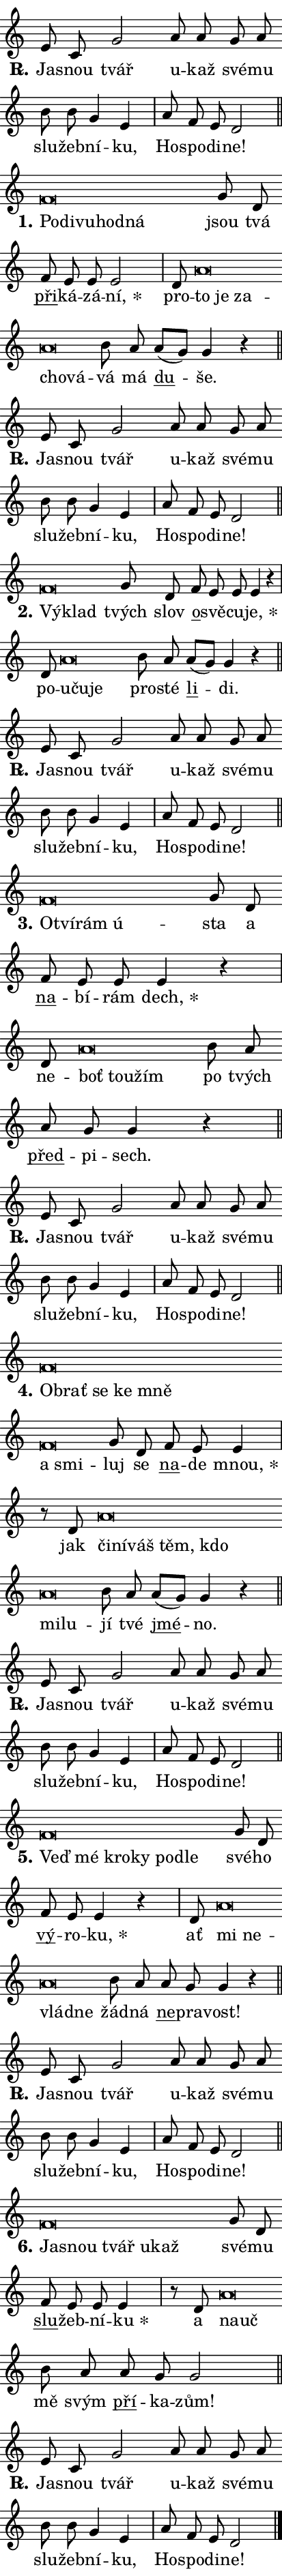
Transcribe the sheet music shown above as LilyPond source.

\version "2.24.0"
\header { tagline = "" }
\paper {
  indent = 0\cm
  top-margin = 0\cm
  right-margin = 0\cm
  bottom-margin = 0\cm
  left-margin = 0\cm
  paper-width = 7\cm
  page-breaking = #ly:one-page-breaking
  system-system-spacing.basic-distance = #11
  score-system-spacing.basic-distance = #11
  ragged-last = ##f
}


%% Author: Thomas Morley
%% https://lists.gnu.org/archive/html/lilypond-user/2020-05/msg00002.html
#(define (line-position grob)
"Returns position of @var[grob} in current system:
   @code{'start}, if at first time-step
   @code{'end}, if at last time-step
   @code{'middle} otherwise
"
  (let* ((col (ly:item-get-column grob))
         (ln (ly:grob-object col 'left-neighbor))
         (rn (ly:grob-object col 'right-neighbor))
         (col-to-check-left (if (ly:grob? ln) ln col))
         (col-to-check-right (if (ly:grob? rn) rn col))
         (break-dir-left
           (and
             (ly:grob-property col-to-check-left 'non-musical #f)
             (ly:item-break-dir col-to-check-left)))
         (break-dir-right
           (and
             (ly:grob-property col-to-check-right 'non-musical #f)
             (ly:item-break-dir col-to-check-right))))
        (cond ((eqv? 1 break-dir-left) 'start)
              ((eqv? -1 break-dir-right) 'end)
              (else 'middle))))

#(define (tranparent-at-line-position vctor)
  (lambda (grob)
  "Relying on @code{line-position} select the relevant enry from @var{vctor}.
Used to determine transparency,"
    (case (line-position grob)
      ((end) (not (vector-ref vctor 0)))
      ((middle) (not (vector-ref vctor 1)))
      ((start) (not (vector-ref vctor 2))))))

noteHeadBreakVisibility =
#(define-music-function (break-visibility)(vector?)
"Makes @code{NoteHead}s transparent relying on @var{break-visibility}"
#{
  \override NoteHead.transparent =
    #(tranparent-at-line-position break-visibility)
#})

#(define delete-ledgers-for-transparent-note-heads
  (lambda (grob)
    "Reads whether a @code{NoteHead} is transparent.
If so this @code{NoteHead} is removed from @code{'note-heads} from
@var{grob}, which is supposed to be @code{LedgerLineSpanner}.
As a result ledgers are not printed for this @code{NoteHead}"
    (let* ((nhds-array (ly:grob-object grob 'note-heads))
           (nhds-list
             (if (ly:grob-array? nhds-array)
                 (ly:grob-array->list nhds-array)
                 '()))
           ;; Relies on the transparent-property being done before
           ;; Staff.LedgerLineSpanner.after-line-breaking is executed.
           ;; This is fragile ...
           (to-keep
             (remove
               (lambda (nhd)
                 (ly:grob-property nhd 'transparent #f))
               nhds-list)))
      ;; TODO find a better method to iterate over grob-arrays, similiar
      ;; to filter/remove etc for lists
      ;; For now rebuilt from scratch
      (set! (ly:grob-object grob 'note-heads)  '())
      (for-each
        (lambda (nhd)
          (ly:pointer-group-interface::add-grob grob 'note-heads nhd))
        to-keep))))

hideNotes = {
  \noteHeadBreakVisibility #begin-of-line-visible
}
unHideNotes = {
  \noteHeadBreakVisibility #all-visible
}

% work-around for resetting accidentals
% https://lilypond.org/doc/v2.23/Documentation/notation/displaying-rhythms#unmetered-music
cadenzaMeasure = {
  \cadenzaOff
  \partial 1024 s1024
  \cadenzaOn
}

#(define-markup-command (accent layout props text) (markup?)
  "Underline accented syllable"
  (interpret-markup layout props
    #{\markup \override #'(offset . 4.3) \underline { #text }#}))

responsum = \markup \concat {
  "R" \hspace #-1.05 \path #0.1 #'((moveto 0 0.07) (lineto 0.9 0.8)) \hspace #0.05 "."
}

\layout {
    \context {
        \Staff
        \remove "Time_signature_engraver"
        \override LedgerLineSpanner.after-line-breaking = #delete-ledgers-for-transparent-note-heads
    }
    \context {
        \Voice {
            \override NoteHead.output-attributes = #'((class . "notehead"))
            \override Hairpin.height = #0.55
        }
    }
    \context {
        \Lyrics {
            \override StanzaNumber.output-attributes = #'((class . "stanzanumber"))
            \override LyricSpace.minimum-distance = #0.9
            \override LyricText.font-name = #"TeX Gyre Schola"
            \override LyricText.font-size = 1
            \override StanzaNumber.font-name = #"TeX Gyre Schola Bold"
            \override StanzaNumber.font-size = 1
        }
    }
}

% magnetic-lyrics.ily
%
%   written by
%     Jean Abou Samra <jean@abou-samra.fr>
%     Werner Lemberg <wl@gnu.org>
%
%   adapted by
%     Jiri Hon <jiri.hon@gmail.com>
%
% Version 2022-Apr-15

% https://www.mail-archive.com/lilypond-user@gnu.org/msg149350.html

#(define (Left_hyphen_pointer_engraver context)
   "Collect syllable-hyphen-syllable occurrences in lyrics and store
them in properties.  This engraver only looks to the left.  For
example, if the lyrics input is @code{foo -- bar}, it does the
following.

@itemize @bullet
@item
Set the @code{text} property of the @code{LyricHyphen} grob between
@q{foo} and @q{bar} to @code{foo}.

@item
Set the @code{left-hyphen} property of the @code{LyricText} grob with
text @q{foo} to the @code{LyricHyphen} grob between @q{foo} and
@q{bar}.
@end itemize

Use this auxiliary engraver in combination with the
@code{lyric-@/text::@/apply-@/magnetic-@/offset!} hook."
   (let ((hyphen #f)
         (text #f))
     (make-engraver
      (acknowledgers
       ((lyric-syllable-interface engraver grob source-engraver)
        (set! text grob)))
      (end-acknowledgers
       ((lyric-hyphen-interface engraver grob source-engraver)
        ;(when (not (grob::has-interface grob 'lyric-space-interface))
          (set! hyphen grob)));)
      ((stop-translation-timestep engraver)
       (when (and text hyphen)
         (ly:grob-set-object! text 'left-hyphen hyphen))
       (set! text #f)
       (set! hyphen #f)))))

#(define (lyric-text::apply-magnetic-offset! grob)
   "If the space between two syllables is less than the value in
property @code{LyricText@/.details@/.squash-threshold}, move the right
syllable to the left so that it gets concatenated with the left
syllable.

Use this function as a hook for
@code{LyricText@/.after-@/line-@/breaking} if the
@code{Left_@/hyphen_@/pointer_@/engraver} is active."
   (let ((hyphen (ly:grob-object grob 'left-hyphen #f)))
     (when hyphen
       (let ((left-text (ly:spanner-bound hyphen LEFT)))
         (when (grob::has-interface left-text 'lyric-syllable-interface)
           (let* ((common (ly:grob-common-refpoint grob left-text X))
                  (this-x-ext (ly:grob-extent grob common X))
                  (left-x-ext
                   (begin
                     ;; Trigger magnetism for left-text.
                     (ly:grob-property left-text 'after-line-breaking)
                     (ly:grob-extent left-text common X)))
                  ;; `delta` is the gap width between two syllables.
                  (delta (- (interval-start this-x-ext)
                            (interval-end left-x-ext)))
                  (details (ly:grob-property grob 'details))
                  (threshold (assoc-get 'squash-threshold details 0.2)))
             (when (< delta threshold)
               (let* (;; We have to manipulate the input text so that
                      ;; ligatures crossing syllable boundaries are not
                      ;; disabled.  For languages based on the Latin
                      ;; script this is essentially a beautification.
                      ;; However, for non-Western scripts it can be a
                      ;; necessity.
                      (lt (ly:grob-property left-text 'text))
                      (rt (ly:grob-property grob 'text))
                      (is-space (grob::has-interface hyphen 'lyric-space-interface))
                      (space (if is-space " " ""))
                      (space-markup (grob-interpret-markup grob " "))
                      (space-size (interval-length (ly:stencil-extent space-markup X)))
                      (extra-delta (if is-space space-size 0))
                      ;; Append new syllable.
                      (ltrt-space (if (and (string? lt) (string? rt))
                                (string-append lt space rt)
                                (make-concat-markup (list lt space rt))))
                      ;; Right-align `ltrt` to the right side.
                      (ltrt-space-markup (grob-interpret-markup
                               grob
                               (make-translate-markup
                                (cons (interval-length this-x-ext) 0)
                                (make-right-align-markup ltrt-space)))))
                 (begin
                   ;; Don't print `left-text`.
                   (ly:grob-set-property! left-text 'stencil #f)
                   ;; Set text and stencil (which holds all collected
                   ;; syllables so far) and shift it to the left.
                   (ly:grob-set-property! grob 'text ltrt-space)
                   (ly:grob-set-property! grob 'stencil ltrt-space-markup)
                   (ly:grob-translate-axis! grob (- (- delta extra-delta)) X))))))))))


#(define (lyric-hyphen::displace-bounds-first grob)
   ;; Make very sure this callback isn't triggered too early.
   (let ((left (ly:spanner-bound grob LEFT))
         (right (ly:spanner-bound grob RIGHT)))
     (ly:grob-property left 'after-line-breaking)
     (ly:grob-property right 'after-line-breaking)
     (ly:lyric-hyphen::print grob)))

squashThreshold = #0.4

\layout {
  \context {
    \Lyrics
    \consists #Left_hyphen_pointer_engraver
    \override LyricText.after-line-breaking =
      #lyric-text::apply-magnetic-offset!
    \override LyricHyphen.stencil = #lyric-hyphen::displace-bounds-first
    \override LyricText.details.squash-threshold = \squashThreshold
    \override LyricHyphen.minimum-distance = 0
    \override LyricHyphen.minimum-length = \squashThreshold
  }
}

squash = \override LyricText.details.squash-threshold = 9999
unSquash = \override LyricText.details.squash-threshold = \squashThreshold

left = \override LyricText.self-alignment-X = #LEFT
unLeft = \revert LyricText.self-alignment-X

starOffset = #(lambda (grob) 
                (let ((x_offset (ly:self-alignment-interface::aligned-on-x-parent grob)))
                  (if (= x_offset 0) 0 (+ x_offset 1.2))))

star = #(define-music-function (syllable)(string?)
"Append star separator at the end of a syllable"
#{
  \once \override LyricText.X-offset = #starOffset
  \lyricmode { \markup {
    #syllable
    \override #'((font-name . "TeX Gyre Schola Bold")) \hspace #0.2 \lower #0.65 \larger "*"
  } }
#})

starAccent = #(define-music-function (syllable)(string?)
"Append star separator at the end of a syllable and make accent"
#{
  \once \override LyricText.X-offset = #starOffset
  \lyricmode { \markup {
    \accent #syllable
    \override #'((font-name . "TeX Gyre Schola Bold")) \hspace #0.2 \lower #0.65 \larger "*"
  } }
#})

breath = #(define-music-function (syllable)(string?)
"Append breathing indicator at the end of a syllable"
#{
  \lyricmode { \markup { #syllable "+" } }
#})

optionalBreath = #(define-music-function (syllable)(string?)
"Append optional breathing indicator at the end of a syllable"
#{
  \lyricmode { \markup { #syllable "(+)" } }
#})


\score {
    <<
        \new Voice = "melody" { \cadenzaOn \key c \major \relative { e'8 c g'2 a8 a \bar "" g a \bar "" b b \bar "" g4 e \cadenzaMeasure \bar "|" a8 f e d2 \cadenzaMeasure \bar "||" \break } }
        \new Lyrics \lyricsto "melody" { \lyricmode { \set stanza = \responsum
Ja -- snou tvář u -- kaž své -- mu slu -- žeb -- ní -- ku, Ho -- spo -- di -- ne! } }
    >>
    \layout {}
}

\score {
    <<
        \new Voice = "melody" { \cadenzaOn \key c \major \relative { f'\breve*1/16 \hideNotes \breve*1/16 \bar "" \breve*1/16 \bar "" \breve*1/16 \breve*1/16 \bar "" \unHideNotes g8 d \bar "" f e e e2 \cadenzaMeasure \bar "|" d8 a'\breve*1/16 \hideNotes \breve*1/16 \bar "" \breve*1/16 \bar "" \breve*1/16 \breve*1/16 \bar "" \unHideNotes b8 a \bar "" a[( g)] g4 r \cadenzaMeasure \bar "||" \break } }
        \new Lyrics \lyricsto "melody" { \lyricmode { \set stanza = "1."
\left Po -- \squash di -- vu -- hod -- ná \unLeft \unSquash jsou tvá \markup \accent při -- ká -- zá -- \star ní, pro -- \left to \squash je za -- cho -- vá -- \unLeft \unSquash vá má \markup \accent du -- še. } }
    >>
    \layout {}
}

\score {
    <<
        \new Voice = "melody" { \cadenzaOn \key c \major \relative { e'8 c g'2 a8 a \bar "" g a \bar "" b b \bar "" g4 e \cadenzaMeasure \bar "|" a8 f e d2 \cadenzaMeasure \bar "||" \break } }
        \new Lyrics \lyricsto "melody" { \lyricmode { \set stanza = \responsum
Ja -- snou tvář u -- kaž své -- mu slu -- žeb -- ní -- ku, Ho -- spo -- di -- ne! } }
    >>
    \layout {}
}

\score {
    <<
        \new Voice = "melody" { \cadenzaOn \key c \major \relative { f'\breve*1/16 \hideNotes \breve*1/16 \bar "" \unHideNotes g8 d \bar "" f e e e4 r \cadenzaMeasure \bar "|" d8 a'\breve*1/16 \hideNotes \breve*1/16 \breve*1/16 \bar "" \unHideNotes b8 a \bar "" a[( g)] g4 r \cadenzaMeasure \bar "||" \break } }
        \new Lyrics \lyricsto "melody" { \lyricmode { \set stanza = "2."
\left Vý -- \squash klad \unLeft \unSquash tvých slov \markup \accent o -- svě -- cu -- \star je, po -- \left u -- \squash ču -- je \unLeft \unSquash pro -- sté \markup \accent li -- di. } }
    >>
    \layout {}
}

\score {
    <<
        \new Voice = "melody" { \cadenzaOn \key c \major \relative { e'8 c g'2 a8 a \bar "" g a \bar "" b b \bar "" g4 e \cadenzaMeasure \bar "|" a8 f e d2 \cadenzaMeasure \bar "||" \break } }
        \new Lyrics \lyricsto "melody" { \lyricmode { \set stanza = \responsum
Ja -- snou tvář u -- kaž své -- mu slu -- žeb -- ní -- ku, Ho -- spo -- di -- ne! } }
    >>
    \layout {}
}

\score {
    <<
        \new Voice = "melody" { \cadenzaOn \key c \major \relative { f'\breve*1/16 \hideNotes \breve*1/16 \bar "" \breve*1/16 \breve*1/16 \bar "" \unHideNotes g8 d \bar "" f e e e4 r \cadenzaMeasure \bar "|" d8 a'\breve*1/16 \hideNotes \breve*1/16 \breve*1/16 \bar "" \unHideNotes b8 a \bar "" a g g4 r \cadenzaMeasure \bar "||" \break } }
        \new Lyrics \lyricsto "melody" { \lyricmode { \set stanza = "3."
\left O -- \squash tví -- rám ú -- \unLeft \unSquash sta a \markup \accent na -- bí -- rám \star dech, ne -- \left boť \squash tou -- žím \unLeft \unSquash po tvých \markup \accent před -- pi -- sech. } }
    >>
    \layout {}
}

\score {
    <<
        \new Voice = "melody" { \cadenzaOn \key c \major \relative { e'8 c g'2 a8 a \bar "" g a \bar "" b b \bar "" g4 e \cadenzaMeasure \bar "|" a8 f e d2 \cadenzaMeasure \bar "||" \break } }
        \new Lyrics \lyricsto "melody" { \lyricmode { \set stanza = \responsum
Ja -- snou tvář u -- kaž své -- mu slu -- žeb -- ní -- ku, Ho -- spo -- di -- ne! } }
    >>
    \layout {}
}

\score {
    <<
        \new Voice = "melody" { \cadenzaOn \key c \major \relative { f'\breve*1/16 \hideNotes \breve*1/16 \bar "" \breve*1/16 \bar "" \breve*1/16 \bar "" \breve*1/16 \bar "" \breve*1/16 \breve*1/16 \bar "" \unHideNotes g8 d \bar "" f e e4 \cadenzaMeasure \bar "|" r8 d8 a'\breve*1/16 \hideNotes \breve*1/16 \bar "" \breve*1/16 \bar "" \breve*1/16 \bar "" \breve*1/16 \bar "" \breve*1/16 \breve*1/16 \bar "" \unHideNotes b8 a \bar "" a[( g)] g4 r \cadenzaMeasure \bar "||" \break } }
        \new Lyrics \lyricsto "melody" { \lyricmode { \set stanza = "4."
\left O -- \squash brať se ke mně a smi -- \unLeft \unSquash luj se \markup \accent na -- de \star mnou, jak \left či -- \squash ní -- váš těm, kdo mi -- lu -- \unLeft \unSquash jí tvé \markup \accent jmé -- no. } }
    >>
    \layout {}
}

\score {
    <<
        \new Voice = "melody" { \cadenzaOn \key c \major \relative { e'8 c g'2 a8 a \bar "" g a \bar "" b b \bar "" g4 e \cadenzaMeasure \bar "|" a8 f e d2 \cadenzaMeasure \bar "||" \break } }
        \new Lyrics \lyricsto "melody" { \lyricmode { \set stanza = \responsum
Ja -- snou tvář u -- kaž své -- mu slu -- žeb -- ní -- ku, Ho -- spo -- di -- ne! } }
    >>
    \layout {}
}

\score {
    <<
        \new Voice = "melody" { \cadenzaOn \key c \major \relative { f'\breve*1/16 \hideNotes \breve*1/16 \bar "" \breve*1/16 \bar "" \breve*1/16 \bar "" \breve*1/16 \breve*1/16 \bar "" \unHideNotes g8 d \bar "" f e e4 r \cadenzaMeasure \bar "|" d8 a'\breve*1/16 \hideNotes \breve*1/16 \bar "" \breve*1/16 \breve*1/16 \bar "" \unHideNotes b8 a \bar "" a g g4 r \cadenzaMeasure \bar "||" \break } }
        \new Lyrics \lyricsto "melody" { \lyricmode { \set stanza = "5."
\left Veď \squash mé kro -- ky po -- dle \unLeft \unSquash své -- ho \markup \accent vý -- ro -- \star ku, ať \left mi \squash ne -- vlád -- ne \unLeft \unSquash žád -- ná \markup \accent ne -- pra -- vost! } }
    >>
    \layout {}
}

\score {
    <<
        \new Voice = "melody" { \cadenzaOn \key c \major \relative { e'8 c g'2 a8 a \bar "" g a \bar "" b b \bar "" g4 e \cadenzaMeasure \bar "|" a8 f e d2 \cadenzaMeasure \bar "||" \break } }
        \new Lyrics \lyricsto "melody" { \lyricmode { \set stanza = \responsum
Ja -- snou tvář u -- kaž své -- mu slu -- žeb -- ní -- ku, Ho -- spo -- di -- ne! } }
    >>
    \layout {}
}

\score {
    <<
        \new Voice = "melody" { \cadenzaOn \key c \major \relative { f'\breve*1/16 \hideNotes \breve*1/16 \bar "" \breve*1/16 \bar "" \breve*1/16 \breve*1/16 \bar "" \unHideNotes g8 d \bar "" f e e e4 \cadenzaMeasure \bar "|" r8 d8 a'\breve*1/16 \hideNotes \breve*1/16 \bar "" \unHideNotes b8 a \bar "" a g g2 \cadenzaMeasure \bar "||" \break } }
        \new Lyrics \lyricsto "melody" { \lyricmode { \set stanza = "6."
\left Ja -- \squash snou tvář u -- kaž \unLeft \unSquash své -- mu \markup \accent slu -- žeb -- ní -- \star ku a \left na -- \squash uč \unLeft \unSquash mě svým \markup \accent pří -- ka -- zům! } }
    >>
    \layout {}
}

\score {
    <<
        \new Voice = "melody" { \cadenzaOn \key c \major \relative { e'8 c g'2 a8 a \bar "" g a \bar "" b b \bar "" g4 e \cadenzaMeasure \bar "|" a8 f e d2 \cadenzaMeasure \bar "||" \break } \bar "|." }
        \new Lyrics \lyricsto "melody" { \lyricmode { \set stanza = \responsum
Ja -- snou tvář u -- kaž své -- mu slu -- žeb -- ní -- ku, Ho -- spo -- di -- ne! } }
    >>
    \layout {}
}
